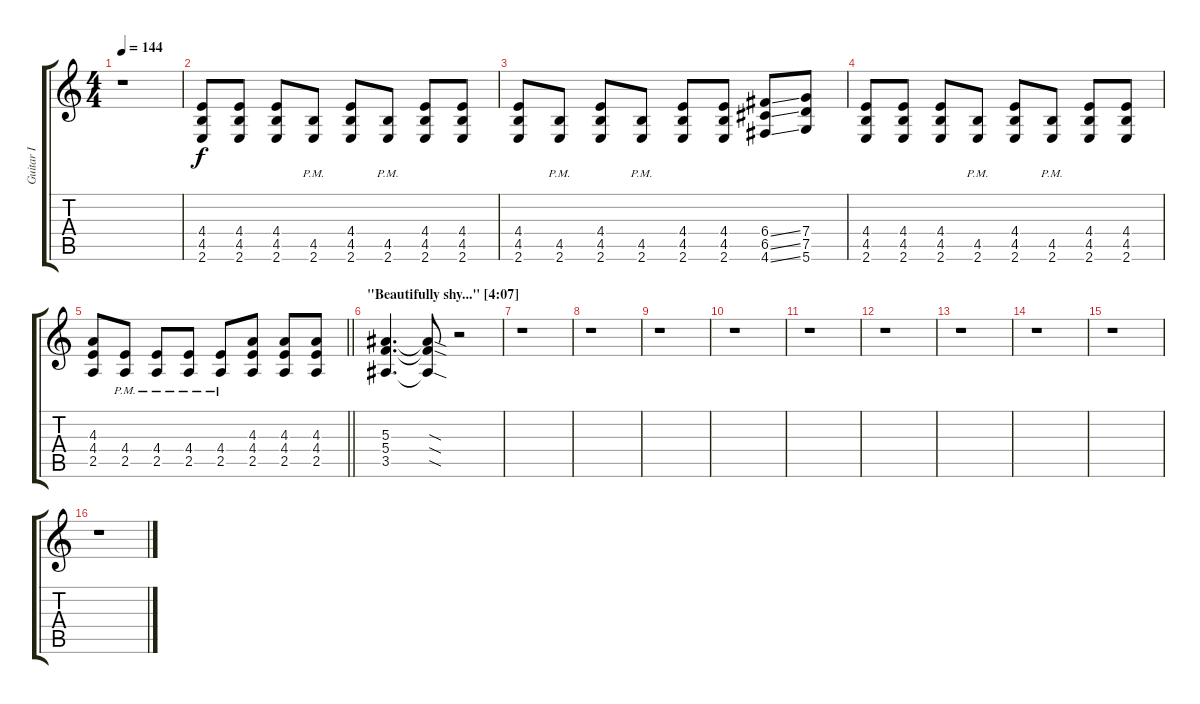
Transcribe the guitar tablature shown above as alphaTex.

\track ("Guitar I" "Guitar I") {instrument overdrivenguitar}
\staff {score tabs}
\tuning (D4 A3 F3 C3 G2 D2) {hide}
\ts (4 4)
\tempo 144
\clef g2
\ks c
r.1{dy f} |
(4.4 4.5 2.6).8 (4.4 4.5 2.6).8 (4.4 4.5 2.6).8 (4.5{pm} 2.6{pm}).8 (4.4 4.5 2.6).8 (4.5{pm} 2.6{pm}).8 (4.4 4.5 2.6).8 (4.4 4.5 2.6).8 |
(4.4 4.5 2.6).8 (4.5{pm} 2.6{pm}).8 (4.4 4.5 2.6).8 (4.5{pm} 2.6{pm}).8 (4.4 4.5 2.6).8 (4.4 4.5 2.6).8 (6.4{ss} 6.5{ss} 4.6{ss}).8 (7.4 7.5 5.6).8 |
(4.4 4.5 2.6).8 (4.4 4.5 2.6).8 (4.4 4.5 2.6).8 (4.5{pm} 2.6{pm}).8 (4.4 4.5 2.6).8 (4.5{pm} 2.6{pm}).8 (4.4 4.5 2.6).8 (4.4 4.5 2.6).8 |
\barLineRight lightlight
(4.3 4.4 2.5).8 (4.4{pm} 2.5{pm}).8 (4.4{pm} 2.5{pm}).8 (4.4{pm} 2.5{pm}).8 (4.4{pm} 2.5{pm}).8 (4.3 4.4 2.5).8 (4.3 4.4 2.5).8 (4.3 4.4 2.5).8 |
\section ("" "\"Beautifully shy...\" [4:07]")
(5.3 5.4 3.5).4{d} (5.3{sod t} 5.4{sod t} 3.5{sod t}).8 r.2 |
r.1 |
r.1 |
r.1 |
r.1 |
r.1 |
r.1 |
r.1 |
r.1 |
r.1 |
r.1
